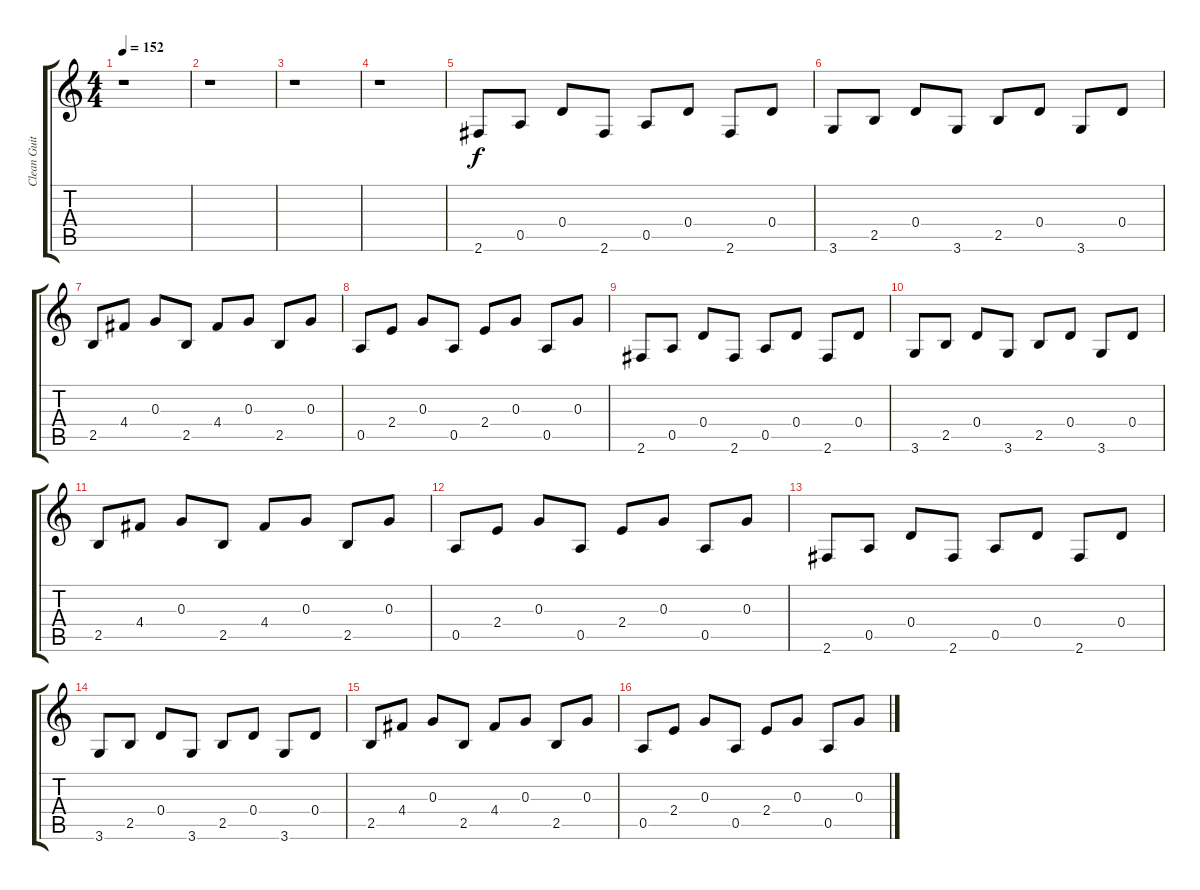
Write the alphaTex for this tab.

\track ("Clean Guitar" "Clean Guit") {instrument electricguitarclean}
\staff {score tabs}
\tuning (E4 B3 G3 D3 A2 E2) {hide}
\ts (4 4)
\tempo 152
\clef g2
\ks c
r.1{dy f} |
r.1 |
r.1 |
r.1 |
2.6.8 0.5.8 0.4.8 2.6.8 0.5.8 0.4.8 2.6.8 0.4.8 |
3.6.8 2.5.8 0.4.8 3.6.8 2.5.8 0.4.8 3.6.8 0.4.8 |
2.5.8 4.4.8 0.3.8 2.5.8 4.4.8 0.3.8 2.5.8 0.3.8 |
0.5.8 2.4.8 0.3.8 0.5.8 2.4.8 0.3.8 0.5.8 0.3.8 |
2.6.8 0.5.8 0.4.8 2.6.8 0.5.8 0.4.8 2.6.8 0.4.8 |
3.6.8 2.5.8 0.4.8 3.6.8 2.5.8 0.4.8 3.6.8 0.4.8 |
2.5.8 4.4.8 0.3.8 2.5.8 4.4.8 0.3.8 2.5.8 0.3.8 |
0.5.8 2.4.8 0.3.8 0.5.8 2.4.8 0.3.8 0.5.8 0.3.8 |
2.6.8 0.5.8 0.4.8 2.6.8 0.5.8 0.4.8 2.6.8 0.4.8 |
3.6.8 2.5.8 0.4.8 3.6.8 2.5.8 0.4.8 3.6.8 0.4.8 |
2.5.8 4.4.8 0.3.8 2.5.8 4.4.8 0.3.8 2.5.8 0.3.8 |
0.5.8 2.4.8 0.3.8 0.5.8 2.4.8 0.3.8 0.5.8 0.3.8
